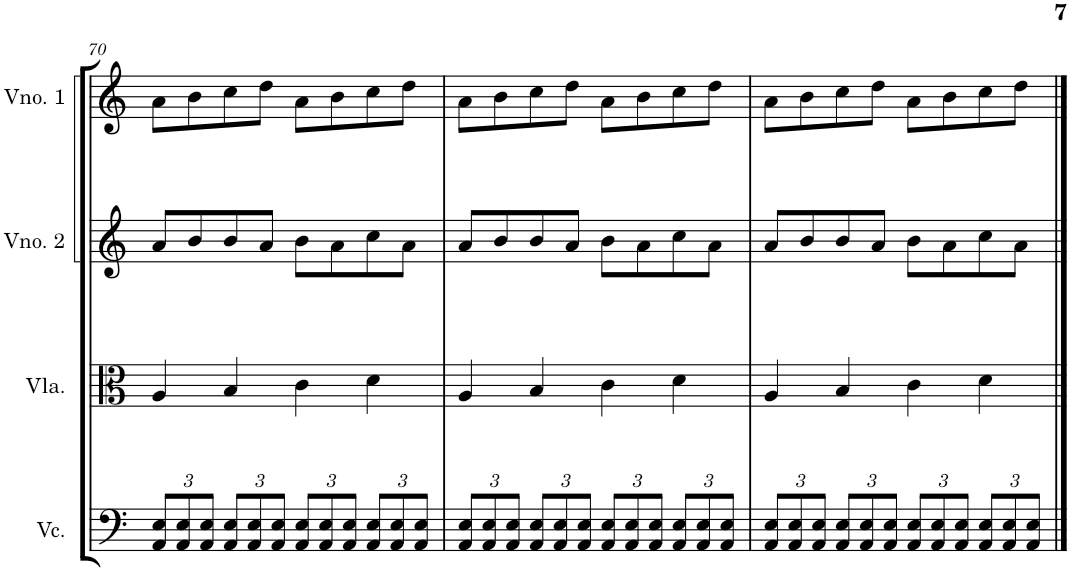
**kern	**kern	**kern	**kern
*part4	*part3	*part2	*part1
*staff4	*staff3	*staff2	*staff1
*I"Violoncelo	*I"Viola	*I"Violino 2	*I"Violino 1
*I'Vc.	*I'Vla.	*I'Vno. 2	*I'Vno. 1
!!LO:PB:g=z
*clefF4	*clefC3	*clefG2	*clefG2
*k[]	*k[]	*k[]	*k[]
*M4/4	*M4/4	*M4/4	*M4/4
*Xbrackettup	*	*	*
=70	=70	=70	=70
12AA/ 12E/L	4A/	8a/L	8a\L
12AA/ 12E/	.	.	.
.	.	8b/	8b\
12AA/ 12E/J	.	.	.
12AA/ 12E/L	4B/	8b/	8cc\
12AA/ 12E/	.	.	.
.	.	8a/J	8dd\J
12AA/ 12E/J	.	.	.
12AA/ 12E/L	4c\	8b\L	8a\L
12AA/ 12E/	.	.	.
.	.	8a\	8b\
12AA/ 12E/J	.	.	.
12AA/ 12E/L	4d\	8cc\	8cc\
12AA/ 12E/	.	.	.
.	.	8a\J	8dd\J
12AA/ 12E/J	.	.	.
=71	=71	=71	=71
12AA/ 12E/L	4A/	8a/L	8a\L
12AA/ 12E/	.	.	.
.	.	8b/	8b\
12AA/ 12E/J	.	.	.
12AA/ 12E/L	4B/	8b/	8cc\
12AA/ 12E/	.	.	.
.	.	8a/J	8dd\J
12AA/ 12E/J	.	.	.
12AA/ 12E/L	4c\	8b\L	8a\L
12AA/ 12E/	.	.	.
.	.	8a\	8b\
12AA/ 12E/J	.	.	.
12AA/ 12E/L	4d\	8cc\	8cc\
12AA/ 12E/	.	.	.
.	.	8a\J	8dd\J
12AA/ 12E/J	.	.	.
=72	=72	=72	=72
12AA/ 12E/L	4A/	8a/L	8a\L
12AA/ 12E/	.	.	.
.	.	8b/	8b\
12AA/ 12E/J	.	.	.
12AA/ 12E/L	4B/	8b/	8cc\
12AA/ 12E/	.	.	.
.	.	8a/J	8dd\J
12AA/ 12E/J	.	.	.
12AA/ 12E/L	4c\	8b\L	8a\L
12AA/ 12E/	.	.	.
.	.	8a\	8b\
12AA/ 12E/J	.	.	.
12AA/ 12E/L	4d\	8cc\	8cc\
12AA/ 12E/	.	.	.
.	.	8a\J	8dd\J
12AA/ 12E/J	.	.	.
==	==	==	==
*-	*-	*-	*-
